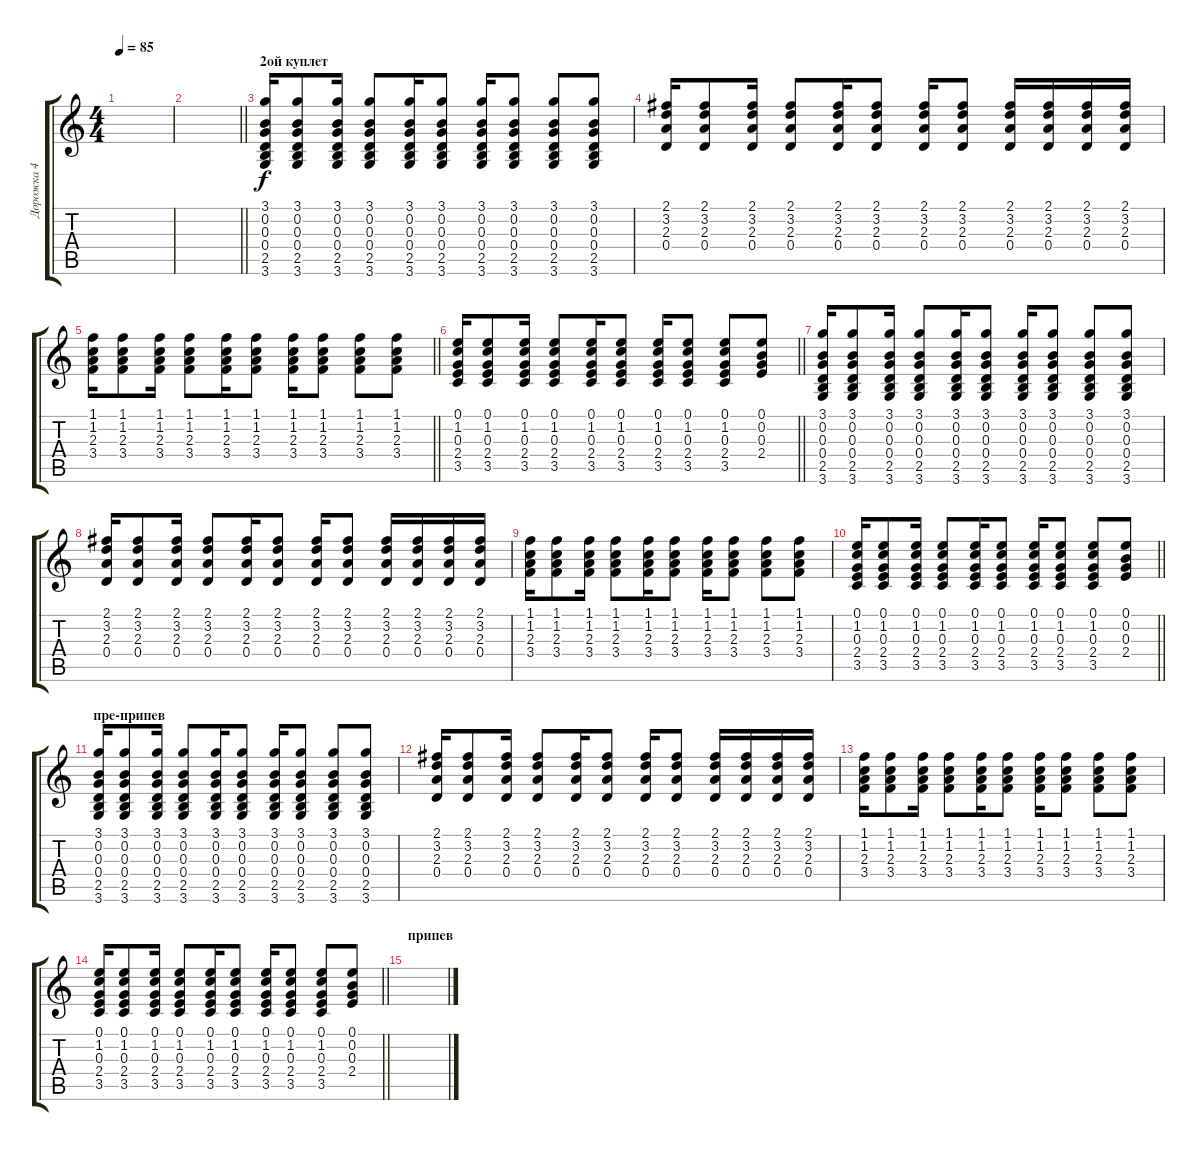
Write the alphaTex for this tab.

\track ("Дорожка 4" "Дорожка 4") {instrument acousticguitarsteel}
\staff {score tabs}
\tuning (E4 B3 G3 D3 A2 E2) {hide}
\ts (4 4)
\tempo 85
\clef g2
\ks c
|
\barLineRight lightlight
|
\section ("" "2ой куплет")
(3.1 0.2 0.3 0.4 2.5 3.6).16 (3.1 0.2 0.3 0.4 2.5 3.6).8 (3.1 0.2 0.3 0.4 2.5 3.6).16 (3.1 0.2 0.3 0.4 2.5 3.6).8 (3.1 0.2 0.3 0.4 2.5 3.6).16 (3.1 0.2 0.3 0.4 2.5 3.6).8 (3.1 0.2 0.3 0.4 2.5 3.6).16 (3.1 0.2 0.3 0.4 2.5 3.6).8 (3.1 0.2 0.3 0.4 2.5 3.6).8 (3.1 0.2 0.3 0.4 2.5 3.6).8 |
(2.1 3.2 2.3 0.4).16 (2.1 3.2 2.3 0.4).8 (2.1 3.2 2.3 0.4).16 (2.1 3.2 2.3 0.4).8 (2.1 3.2 2.3 0.4).16 (2.1 3.2 2.3 0.4).8 (2.1 3.2 2.3 0.4).16 (2.1 3.2 2.3 0.4).8 (2.1 3.2 2.3 0.4).16 (2.1 3.2 2.3 0.4).16 (2.1 3.2 2.3 0.4).16 (2.1 3.2 2.3 0.4).16 |
\barLineRight lightlight
(1.1 1.2 2.3 3.4).16 (1.1 1.2 2.3 3.4).8 (1.1 1.2 2.3 3.4).16 (1.1 1.2 2.3 3.4).8 (1.1 1.2 2.3 3.4).16 (1.1 1.2 2.3 3.4).8 (1.1 1.2 2.3 3.4).16 (1.1 1.2 2.3 3.4).8 (1.1 1.2 2.3 3.4).8 (1.1 1.2 2.3 3.4).8 |
\barLineRight lightlight
(0.1 1.2 0.3 2.4 3.5).16 (0.1 1.2 0.3 2.4 3.5).8 (0.1 1.2 0.3 2.4 3.5).16 (0.1 1.2 0.3 2.4 3.5).8 (0.1 1.2 0.3 2.4 3.5).16 (0.1 1.2 0.3 2.4 3.5).8 (0.1 1.2 0.3 2.4 3.5).16 (0.1 1.2 0.3 2.4 3.5).8 (0.1 1.2 0.3 2.4 3.5).8 (0.1 0.2 0.3 2.4).8 |
(3.1 0.2 0.3 0.4 2.5 3.6).16 (3.1 0.2 0.3 0.4 2.5 3.6).8 (3.1 0.2 0.3 0.4 2.5 3.6).16 (3.1 0.2 0.3 0.4 2.5 3.6).8 (3.1 0.2 0.3 0.4 2.5 3.6).16 (3.1 0.2 0.3 0.4 2.5 3.6).8 (3.1 0.2 0.3 0.4 2.5 3.6).16 (3.1 0.2 0.3 0.4 2.5 3.6).8 (3.1 0.2 0.3 0.4 2.5 3.6).8 (3.1 0.2 0.3 0.4 2.5 3.6).8 |
(2.1 3.2 2.3 0.4).16 (2.1 3.2 2.3 0.4).8 (2.1 3.2 2.3 0.4).16 (2.1 3.2 2.3 0.4).8 (2.1 3.2 2.3 0.4).16 (2.1 3.2 2.3 0.4).8 (2.1 3.2 2.3 0.4).16 (2.1 3.2 2.3 0.4).8 (2.1 3.2 2.3 0.4).16 (2.1 3.2 2.3 0.4).16 (2.1 3.2 2.3 0.4).16 (2.1 3.2 2.3 0.4).16 |
(1.1 1.2 2.3 3.4).16 (1.1 1.2 2.3 3.4).8 (1.1 1.2 2.3 3.4).16 (1.1 1.2 2.3 3.4).8 (1.1 1.2 2.3 3.4).16 (1.1 1.2 2.3 3.4).8 (1.1 1.2 2.3 3.4).16 (1.1 1.2 2.3 3.4).8 (1.1 1.2 2.3 3.4).8 (1.1 1.2 2.3 3.4).8 |
\barLineRight lightlight
(0.1 1.2 0.3 2.4 3.5).16 (0.1 1.2 0.3 2.4 3.5).8 (0.1 1.2 0.3 2.4 3.5).16 (0.1 1.2 0.3 2.4 3.5).8 (0.1 1.2 0.3 2.4 3.5).16 (0.1 1.2 0.3 2.4 3.5).8 (0.1 1.2 0.3 2.4 3.5).16 (0.1 1.2 0.3 2.4 3.5).8 (0.1 1.2 0.3 2.4 3.5).8 (0.1 0.2 0.3 2.4).8 |
\section ("" "пре-припев")
(3.1 0.2 0.3 0.4 2.5 3.6).16 (3.1 0.2 0.3 0.4 2.5 3.6).8 (3.1 0.2 0.3 0.4 2.5 3.6).16 (3.1 0.2 0.3 0.4 2.5 3.6).8 (3.1 0.2 0.3 0.4 2.5 3.6).16 (3.1 0.2 0.3 0.4 2.5 3.6).8 (3.1 0.2 0.3 0.4 2.5 3.6).16 (3.1 0.2 0.3 0.4 2.5 3.6).8 (3.1 0.2 0.3 0.4 2.5 3.6).8 (3.1 0.2 0.3 0.4 2.5 3.6).8 |
(2.1 3.2 2.3 0.4).16 (2.1 3.2 2.3 0.4).8 (2.1 3.2 2.3 0.4).16 (2.1 3.2 2.3 0.4).8 (2.1 3.2 2.3 0.4).16 (2.1 3.2 2.3 0.4).8 (2.1 3.2 2.3 0.4).16 (2.1 3.2 2.3 0.4).8 (2.1 3.2 2.3 0.4).16 (2.1 3.2 2.3 0.4).16 (2.1 3.2 2.3 0.4).16 (2.1 3.2 2.3 0.4).16 |
(1.1 1.2 2.3 3.4).16 (1.1 1.2 2.3 3.4).8 (1.1 1.2 2.3 3.4).16 (1.1 1.2 2.3 3.4).8 (1.1 1.2 2.3 3.4).16 (1.1 1.2 2.3 3.4).8 (1.1 1.2 2.3 3.4).16 (1.1 1.2 2.3 3.4).8 (1.1 1.2 2.3 3.4).8 (1.1 1.2 2.3 3.4).8 |
\barLineRight lightlight
(0.1 1.2 0.3 2.4 3.5).16 (0.1 1.2 0.3 2.4 3.5).8 (0.1 1.2 0.3 2.4 3.5).16 (0.1 1.2 0.3 2.4 3.5).8 (0.1 1.2 0.3 2.4 3.5).16 (0.1 1.2 0.3 2.4 3.5).8 (0.1 1.2 0.3 2.4 3.5).16 (0.1 1.2 0.3 2.4 3.5).8 (0.1 1.2 0.3 2.4 3.5).8 (0.1 0.2 0.3 2.4).8 |
\section ("" "припев")
